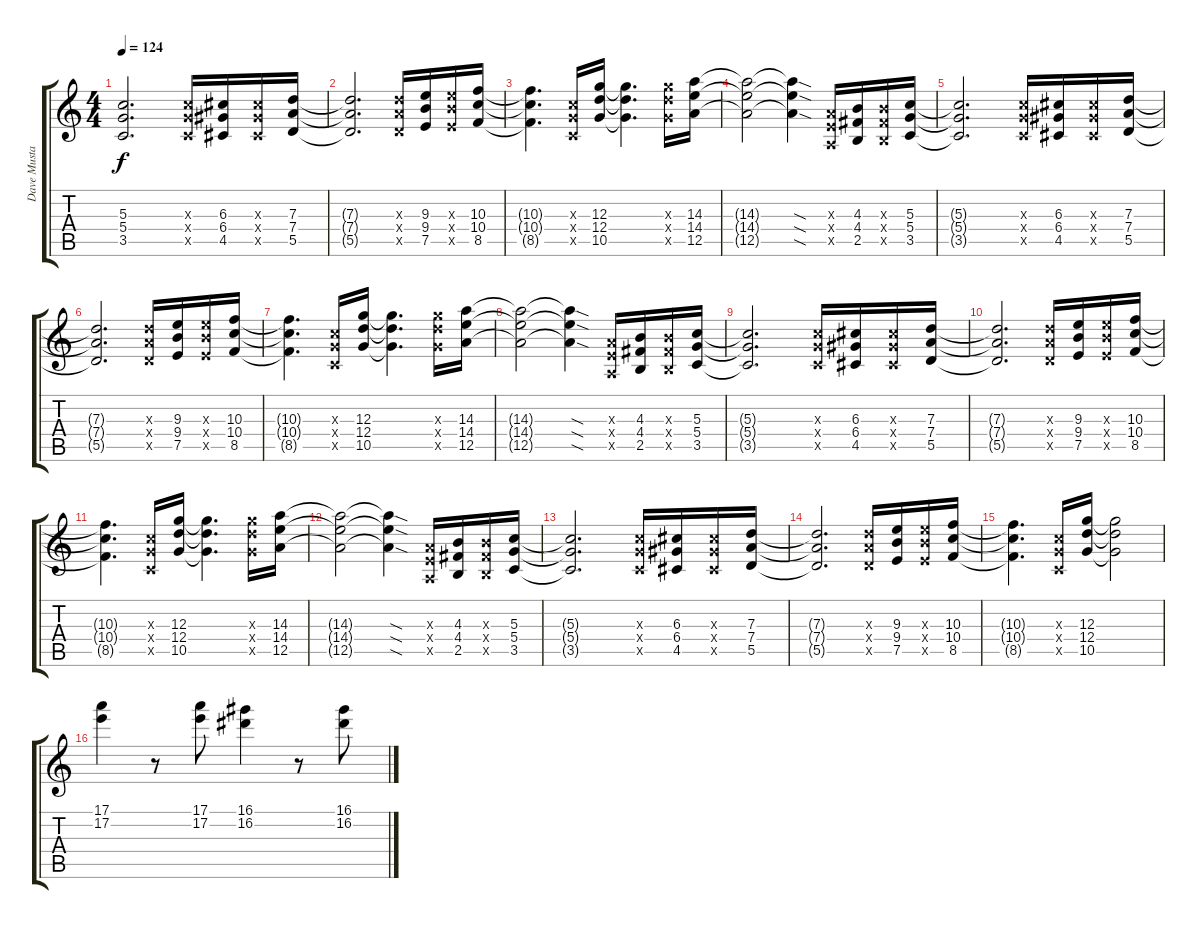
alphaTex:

\track ("Dave Mustaine" "Dave Musta") {instrument distortionguitar}
\staff {score tabs}
\tuning (E4 B3 G3 D3 A2 E2) {hide}
\ts (4 4)
\tempo 124
\clef g2
\ks c
(5.3{t} 5.4{t} 3.5{t}).2{d dy f} (5.3{x} 5.4{x} 3.5{x}).16 (6.3 6.4 4.5).16 (6.3{x} 6.4{x} 4.5{x}).16 (7.3 7.4 5.5).16 |
(7.3{t} 7.4{t} 5.5{t}).2{d} (7.3{x} 7.4{x} 5.5{x}).16 (9.3 9.4 7.5).16 (9.3{x} 9.4{x} 7.5{x}).16 (10.3 10.4 8.5).16 |
(10.3{t} 10.4{t} 8.5{t}).4{d} (5.3{x} 5.4{x} 3.5{x}).16 (12.3 12.4 10.5).16 (12.3{t} 12.4{t} 10.5{t}).4{d} (12.3{x} 12.4{x} 10.5{x}).16 (14.3 14.4 12.5).16 |
(14.3{t} 14.4{t} 12.5{t}).2 (14.3{sod t} 14.4{sod t} 12.5{sod t}).4 (2.3{x} 2.4{x} 0.5{x}).16 (4.3 4.4 2.5).16 (4.3{x} 4.4{x} 2.5{x}).16 (5.3 5.4 3.5).16 |
(5.3{t} 5.4{t} 3.5{t}).2{d} (5.3{x} 5.4{x} 3.5{x}).16 (6.3 6.4 4.5).16 (6.3{x} 6.4{x} 4.5{x}).16 (7.3 7.4 5.5).16 |
(7.3{t} 7.4{t} 5.5{t}).2{d} (7.3{x} 7.4{x} 5.5{x}).16 (9.3 9.4 7.5).16 (9.3{x} 9.4{x} 7.5{x}).16 (10.3 10.4 8.5).16 |
(10.3{t} 10.4{t} 8.5{t}).4{d} (5.3{x} 5.4{x} 3.5{x}).16 (12.3 12.4 10.5).16 (12.3{t} 12.4{t} 10.5{t}).4{d} (12.3{x} 12.4{x} 10.5{x}).16 (14.3 14.4 12.5).16 |
(14.3{t} 14.4{t} 12.5{t}).2 (14.3{sod t} 14.4{sod t} 12.5{sod t}).4 (2.3{x} 2.4{x} 0.5{x}).16 (4.3 4.4 2.5).16 (4.3{x} 4.4{x} 2.5{x}).16 (5.3 5.4 3.5).16 |
(5.3{t} 5.4{t} 3.5{t}).2{d} (5.3{x} 5.4{x} 3.5{x}).16 (6.3 6.4 4.5).16 (6.3{x} 6.4{x} 4.5{x}).16 (7.3 7.4 5.5).16 |
(7.3{t} 7.4{t} 5.5{t}).2{d} (7.3{x} 7.4{x} 5.5{x}).16 (9.3 9.4 7.5).16 (9.3{x} 9.4{x} 7.5{x}).16 (10.3 10.4 8.5).16 |
(10.3{t} 10.4{t} 8.5{t}).4{d} (5.3{x} 5.4{x} 3.5{x}).16 (12.3 12.4 10.5).16 (12.3{t} 12.4{t} 10.5{t}).4{d} (12.3{x} 12.4{x} 10.5{x}).16 (14.3 14.4 12.5).16 |
(14.3{t} 14.4{t} 12.5{t}).2 (14.3{sod t} 14.4{sod t} 12.5{sod t}).4 (2.3{x} 2.4{x} 0.5{x}).16 (4.3 4.4 2.5).16 (4.3{x} 4.4{x} 2.5{x}).16 (5.3 5.4 3.5).16 |
(5.3{t} 5.4{t} 3.5{t}).2{d} (5.3{x} 5.4{x} 3.5{x}).16 (6.3 6.4 4.5).16 (6.3{x} 6.4{x} 4.5{x}).16 (7.3 7.4 5.5).16 |
(7.3{t} 7.4{t} 5.5{t}).2{d} (7.3{x} 7.4{x} 5.5{x}).16 (9.3 9.4 7.5).16 (9.3{x} 9.4{x} 7.5{x}).16 (10.3 10.4 8.5).16 |
(10.3{t} 10.4{t} 8.5{t}).4{d} (5.3{x} 5.4{x} 3.5{x}).16 (12.3 12.4 10.5).16 (12.3{t} 12.4{t} 10.5{t}).2 |
(17.1 17.2).4 r.8 (17.1 17.2).8 (16.1 16.2).4 r.8 (16.1 16.2).8
